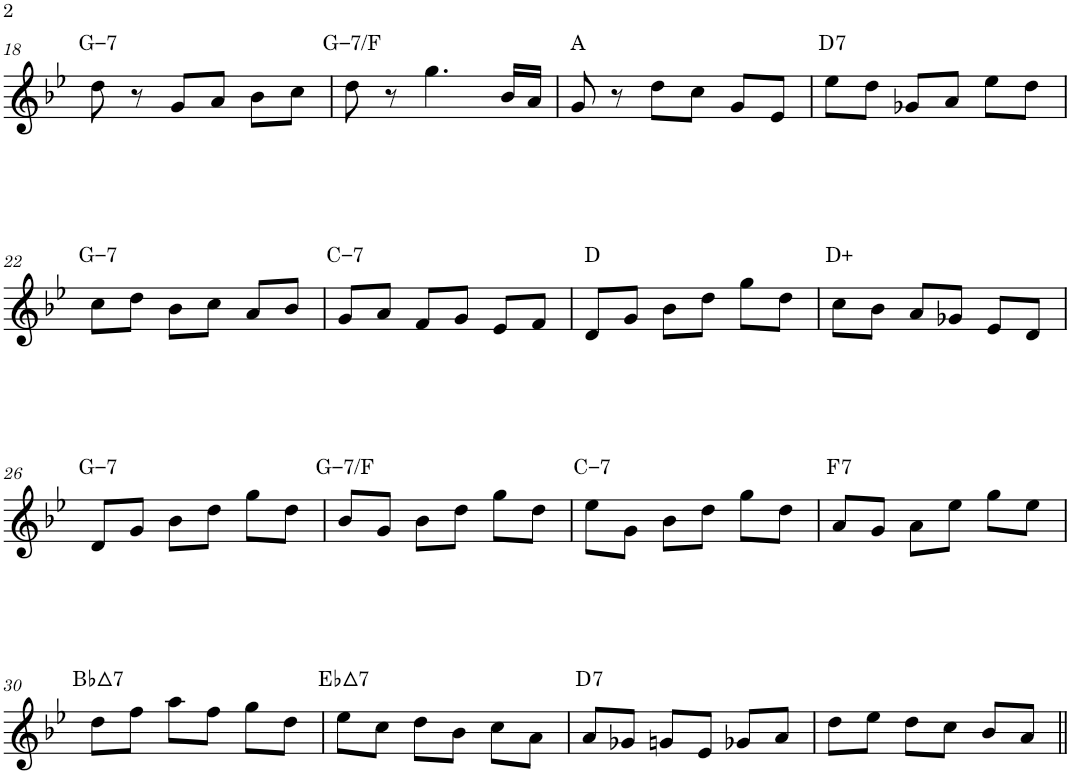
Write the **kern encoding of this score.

**kern	**harte
*part1	*part1
*staff1	*
*I"Tenor Saxophone	*
*I'T. Sax.	*
!!LO:PB:g=z
*clefG2	*
*Trd8c14	*
*k[b-e-]	*
*M3/4	*
=18	=18
!	!LO:H:kt=7
8dd\	G:min7
8r	.
8g/L	.
8a/J	.
8b-\L	.
8cc\J	.
=19	=19
!	!LO:H:kt=7
8dd\	G:min7/b7
8r	.
4.gg\	.
16b-/LL	.
16a/JJ	.
=20	=20
8g/	A:maj
8r	.
8dd\L	.
8cc\J	.
8g/L	.
8e-/J	.
=21	=21
!	!LO:H:kt=7
8ee-\L	D:7
8dd\J	.
8g-X/L	.
8a/J	.
8ee-\L	.
8dd\J	.
!!LO:LB:g=z
=22	=22
!	!LO:H:kt=7
8cc\L	G:min7
8dd\J	.
8b-\L	.
8cc\J	.
8a/L	.
8b-/J	.
=23	=23
!	!LO:H:kt=7
8g/L	C:min7
8a/J	.
8f/L	.
8g/J	.
8e-/L	.
8f/J	.
=24	=24
8d/L	D:maj
8g/J	.
8b-\L	.
8dd\J	.
8gg\L	.
8dd\J	.
=25	=25
8cc\L	D:aug
8b-\J	.
8a/L	.
8g-X/J	.
8e-/L	.
8d/J	.
!!LO:LB:g=z
=26	=26
!	!LO:H:kt=7
8d/L	G:min7
8g/J	.
8b-\L	.
8dd\J	.
8gg\L	.
8dd\J	.
=27	=27
!	!LO:H:kt=7
8b-/L	G:min7/b7
8g/J	.
8b-\L	.
8dd\J	.
8gg\L	.
8dd\J	.
=28	=28
!	!LO:H:kt=7
8ee-\L	C:min7
8g\J	.
8b-\L	.
8dd\J	.
8gg\L	.
8dd\J	.
=29	=29
!	!LO:H:kt=7
8a/L	F:7
8g/J	.
8a\L	.
8ee-\J	.
8gg\L	.
8ee-\J	.
!!LO:LB:g=z
=30	=30
!	!LO:H:kt=7
8dd\L	Bb:maj7
8ff\J	.
8aa\L	.
8ff\J	.
8gg\L	.
8dd\J	.
=31	=31
!	!LO:H:kt=7
8ee-\L	Eb:maj7
8cc\J	.
8dd\L	.
8b-\J	.
8cc\L	.
8a\J	.
=32	=32
!	!LO:H:kt=7
8a/L	D:7
8g-X/J	.
8gn/L	.
8e-/J	.
8g-X/L	.
8a/J	.
=33	=33
8dd\L	.
8ee-\J	.
8dd\L	.
8cc\J	.
8b-/L	.
8a/J	.
=||	=||
*-	*-
